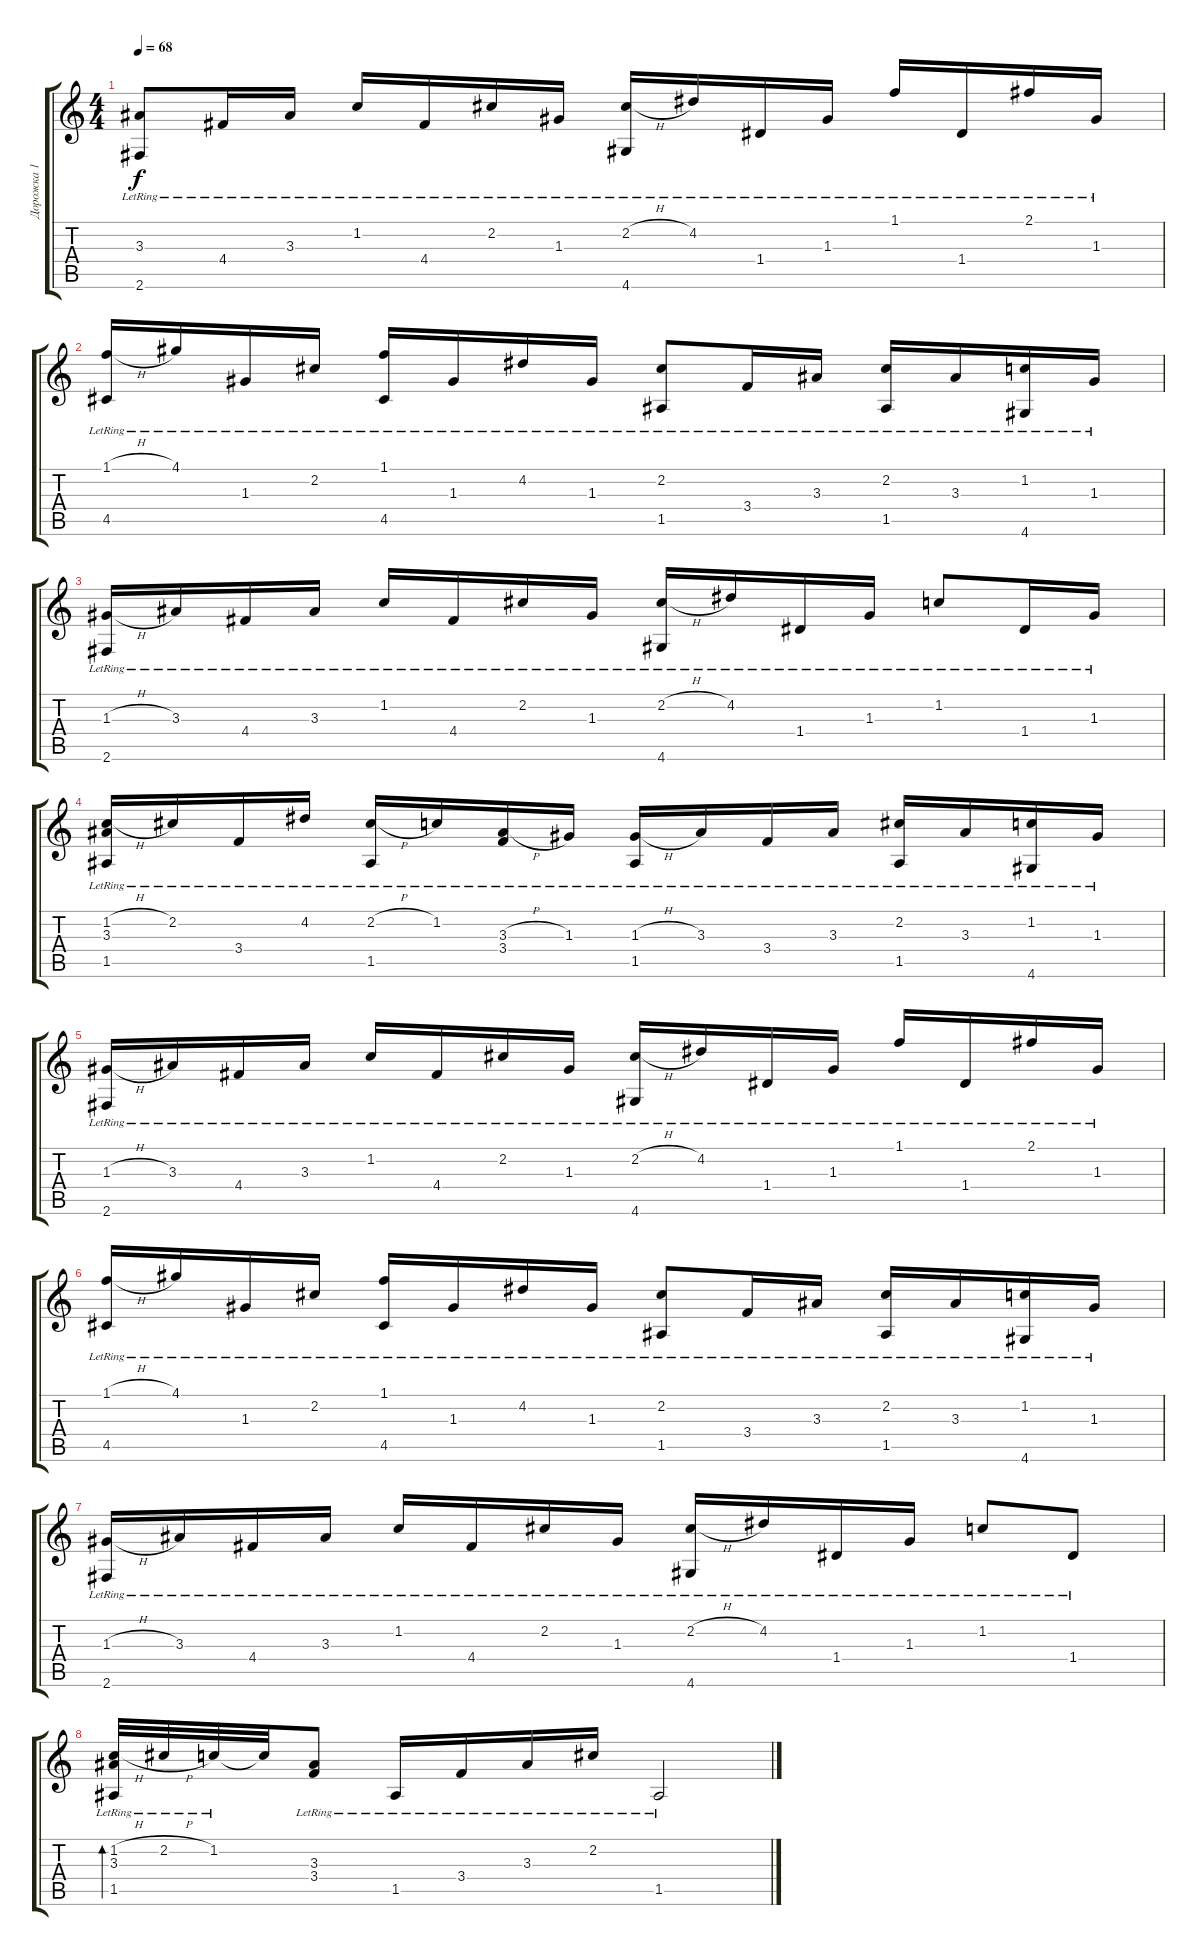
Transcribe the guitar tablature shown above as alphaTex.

\track ("Дорожка 1" "Дорожка 1") {instrument acousticguitarsteel}
\staff {score tabs}
\tuning (E4 B3 G3 D3 A2 E2) {hide}
\ts (4 4)
\tempo 68
\clef g2
\ks c
(3.3{lr} 2.6{lr}).8{dy f} 4.4{lr}.16 3.3{lr}.16 1.2{lr}.16 4.4{lr}.16 2.2{lr}.16 1.3{lr}.16 (2.2{h lr} 4.6{lr}).16 4.2{lr}.16 1.4{lr}.16 1.3{lr}.16 1.1{lr}.16 1.4{lr}.16 2.1{lr}.16 1.3{lr}.16 |
(1.1{h lr} 4.5{lr}).16 4.1{lr}.16 1.3{lr}.16 2.2{lr}.16 (1.1{lr} 4.5{lr}).16 1.3{lr}.16 4.2{lr}.16 1.3{lr}.16 (2.2{lr} 1.5{lr}).8 3.4{lr}.16 3.3{lr}.16 (2.2{lr} 1.5{lr}).16 3.3{lr}.16 (1.2{lr} 4.6{lr}).16 1.3{lr}.16 |
(1.3{h lr} 2.6{lr}).16 3.3{lr}.16 4.4{lr}.16 3.3{lr}.16 1.2{lr}.16 4.4{lr}.16 2.2{lr}.16 1.3{lr}.16 (2.2{h lr} 4.6{lr}).16 4.2{lr}.16 1.4{lr}.16 1.3{lr}.16 1.2{lr}.8 1.4{lr}.16 1.3{lr}.16 |
(1.2{h lr} 3.3{lr} 1.5{lr}).16 2.2{lr}.16 3.4{lr}.16 4.2{lr}.16 (2.2{h lr} 1.5).16 1.2{lr}.16 (3.3{h lr} 3.4{lr}).16 1.3{lr}.16 (1.3{h lr} 1.5{lr}).16 3.3{lr}.16 3.4{lr}.16 3.3{lr}.16 (2.2{lr} 1.5{lr}).16 3.3{lr}.16 (1.2{lr} 4.6{lr}).16 1.3{lr}.16 |
(1.3{h lr} 2.6{lr}).16 3.3{lr}.16 4.4{lr}.16 3.3{lr}.16 1.2{lr}.16 4.4{lr}.16 2.2{lr}.16 1.3{lr}.16 (2.2{h lr} 4.6{lr}).16 4.2{lr}.16 1.4{lr}.16 1.3{lr}.16 1.1{lr}.16 1.4{lr}.16 2.1{lr}.16 1.3{lr}.16 |
(1.1{h lr} 4.5{lr}).16 4.1{lr}.16 1.3{lr}.16 2.2{lr}.16 (1.1{lr} 4.5{lr}).16 1.3{lr}.16 4.2{lr}.16 1.3{lr}.16 (2.2{lr} 1.5{lr}).8 3.4{lr}.16 3.3{lr}.16 (2.2{lr} 1.5{lr}).16 3.3{lr}.16 (1.2{lr} 4.6{lr}).16 1.3{lr}.16 |
(1.3{h lr} 2.6{lr}).16 3.3{lr}.16 4.4{lr}.16 3.3{lr}.16 1.2{lr}.16 4.4{lr}.16 2.2{lr}.16 1.3{lr}.16 (2.2{h lr} 4.6{lr}).16 4.2{lr}.16 1.4{lr}.16 1.3{lr}.16 1.2{lr}.8 1.4{lr}.8 |
(1.2{h lr} 3.3{lr} 1.5{lr}).32{bd 120} 2.2{h lr}.32 1.2{lr}.32 1.2{t}.32 (3.3{lr} 3.4{lr}).8 1.5{lr}.16 3.4{lr}.16 3.3{lr}.16 2.2{lr}.16 1.5{lr}.2
